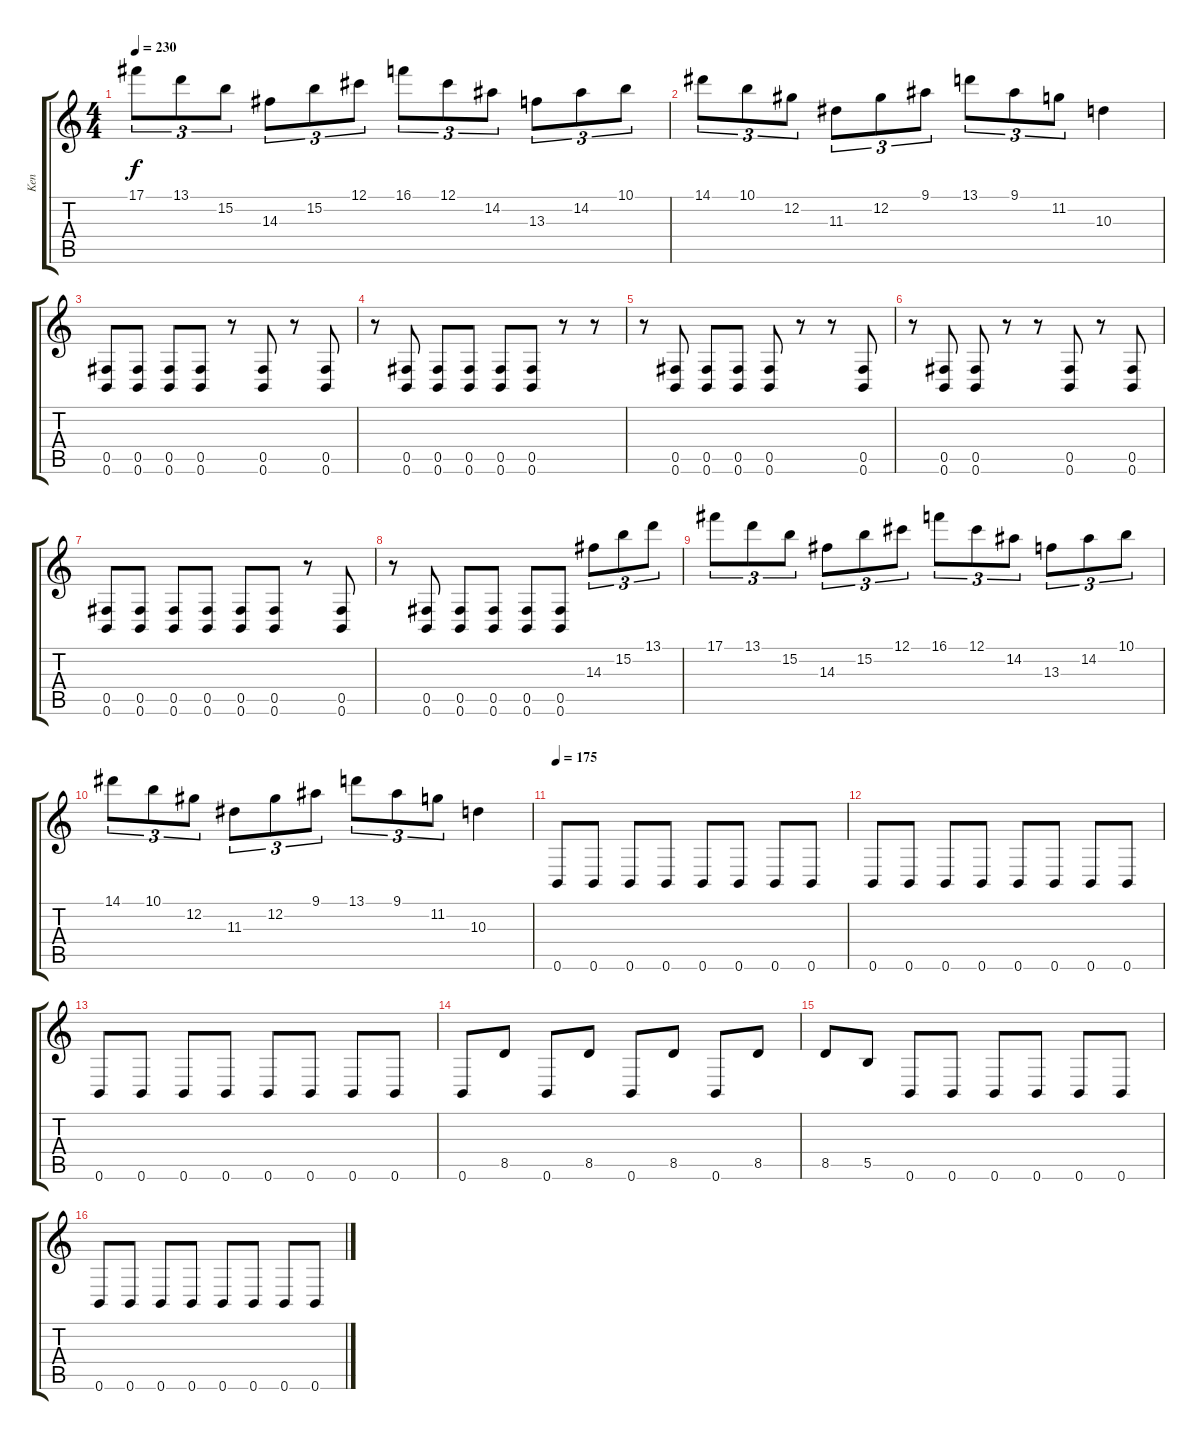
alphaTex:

\track ("Ken" "Ken") {instrument distortionguitar}
\staff {score tabs}
\tuning (Db4 Ab3 E3 B2 Gb2 B1) {hide}
\ts (4 4)
\tempo 230
\clef g2
\ks c
17.1.8{tu (3 2) dy f} 13.1.8{tu (3 2)} 15.2.8{tu (3 2)} 14.3.8{tu (3 2)} 15.2.8{tu (3 2)} 12.1.8{tu (3 2)} 16.1.8{tu (3 2)} 12.1.8{tu (3 2)} 14.2.8{tu (3 2)} 13.3.8{tu (3 2)} 14.2.8{tu (3 2)} 10.1.8{tu (3 2)} |
14.1.8{tu (3 2)} 10.1.8{tu (3 2)} 12.2.8{tu (3 2)} 11.3.8{tu (3 2)} 12.2.8{tu (3 2)} 9.1.8{tu (3 2)} 13.1.8{tu (3 2)} 9.1.8{tu (3 2)} 11.2.8{tu (3 2)} 10.3.4 |
(0.5 0.6).8 (0.5 0.6).8 (0.5 0.6).8 (0.5 0.6).8 r.8 (0.5 0.6).8 r.8 (0.5 0.6).8 |
r.8 (0.5 0.6).8 (0.5 0.6).8 (0.5 0.6).8 (0.5 0.6).8 (0.5 0.6).8 r.8 r.8 |
r.8 (0.5 0.6).8 (0.5 0.6).8 (0.5 0.6).8 (0.5 0.6).8 r.8 r.8 (0.5 0.6).8 |
r.8 (0.5 0.6).8 (0.5 0.6).8 r.8 r.8 (0.5 0.6).8 r.8 (0.5 0.6).8 |
(0.5 0.6).8 (0.5 0.6).8 (0.5 0.6).8 (0.5 0.6).8 (0.5 0.6).8 (0.5 0.6).8 r.8 (0.5 0.6).8 |
r.8 (0.5 0.6).8 (0.5 0.6).8 (0.5 0.6).8 (0.5 0.6).8 (0.5 0.6).8 14.3.8{tu (3 2)} 15.2.8{tu (3 2)} 13.1.8{tu (3 2)} |
17.1.8{tu (3 2)} 13.1.8{tu (3 2)} 15.2.8{tu (3 2)} 14.3.8{tu (3 2)} 15.2.8{tu (3 2)} 12.1.8{tu (3 2)} 16.1.8{tu (3 2)} 12.1.8{tu (3 2)} 14.2.8{tu (3 2)} 13.3.8{tu (3 2)} 14.2.8{tu (3 2)} 10.1.8{tu (3 2)} |
14.1.8{tu (3 2)} 10.1.8{tu (3 2)} 12.2.8{tu (3 2)} 11.3.8{tu (3 2)} 12.2.8{tu (3 2)} 9.1.8{tu (3 2)} 13.1.8{tu (3 2)} 9.1.8{tu (3 2)} 11.2.8{tu (3 2)} 10.3.4 |
\tempo 175
0.6.8 0.6.8 0.6.8 0.6.8 0.6.8 0.6.8 0.6.8 0.6.8 |
0.6.8 0.6.8 0.6.8 0.6.8 0.6.8 0.6.8 0.6.8 0.6.8 |
0.6.8 0.6.8 0.6.8 0.6.8 0.6.8 0.6.8 0.6.8 0.6.8 |
0.6.8 8.5.8 0.6.8 8.5.8 0.6.8 8.5.8 0.6.8 8.5.8 |
8.5.8 5.5.8 0.6.8 0.6.8 0.6.8 0.6.8 0.6.8 0.6.8 |
0.6.8 0.6.8 0.6.8 0.6.8 0.6.8 0.6.8 0.6.8 0.6.8
